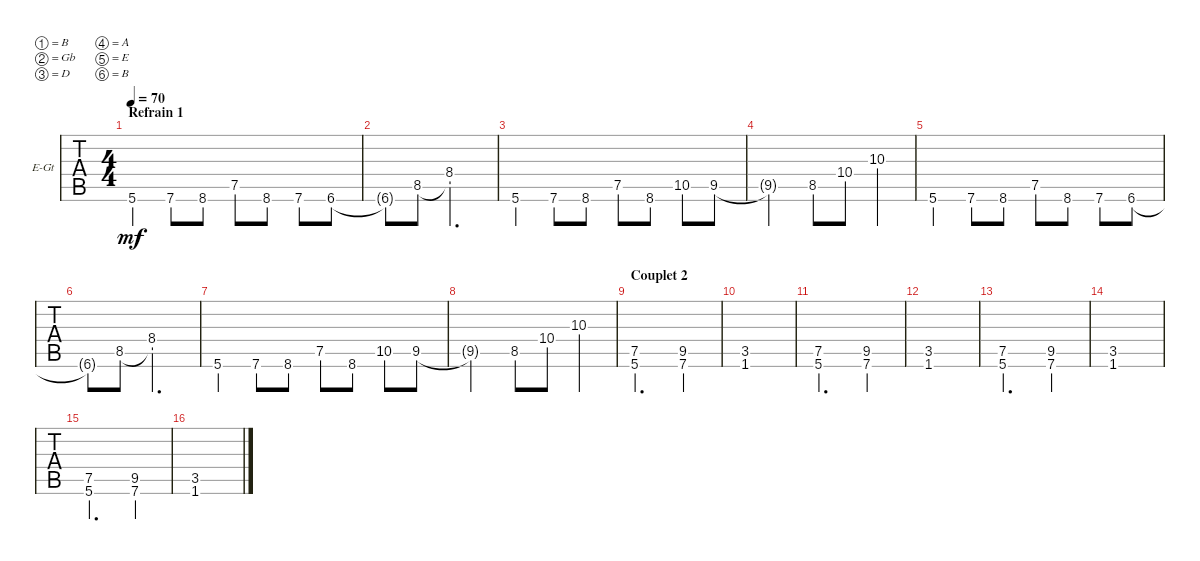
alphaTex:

\bracketExtendMode groupsimilarinstruments
\firstSystemTrackNameOrientation horizontal
\otherSystemsTrackNameOrientation horizontal
\track ("Lead Guitar" "E-Gt") {instrument distortionguitar}
\staff {tabs}
\tuning (B3 Gb3 D3 A2 E2 B1)
\ts (4 4)
\section ("" "Refrain 1")
\scale
0.25
\tempo 70
\accidentals auto
\clef g2
\ottava regular
\simile none
\ks c
5.6.4{dy mf} 7.6.8 8.6.8 7.5.8 8.6.8 7.6.8 6.6.8 |
\scale
0.25 6.6{t}.8 8.5.8 (8.4 8.5{t}).2{d} |
\scale
0.25 5.6.4 7.6.8 8.6.8 7.5.8 8.6.8 10.5.8 9.5.8 |
\scale
0.25 9.5{t}.2 8.5.8 10.4.8 10.3.4 |
\scale
0.25 5.6.4 7.6.8 8.6.8 7.5.8 8.6.8 7.6.8 6.6.8 |
\scale
0.25 6.6{t}.8 8.5.8 (8.4 8.5{t}).2{d} |
\scale
0.25 5.6.4 7.6.8 8.6.8 7.5.8 8.6.8 10.5.8 9.5.8 |
\scale
0.25 9.5{t}.2 8.5.8 10.4.8 10.3.4 |
\section ("" "Couplet 2")
\scale
0.338798 (5.6 7.5).2{d} (7.6 9.5).4 |
\scale
0.161202 (1.6 3.5).1 |
\scale
0.338798 (5.6 7.5).2{d} (7.6 9.5).4 |
\scale
0.161202 (1.6 3.5).1 |
\scale
0.338798 (5.6 7.5).2{d} (7.6 9.5).4 |
\scale
0.161202 (1.6 3.5).1 |
\scale
0.338798 (5.6 7.5).2{d} (7.6 9.5).4 |
\scale
0.161202 (1.6 3.5).1
